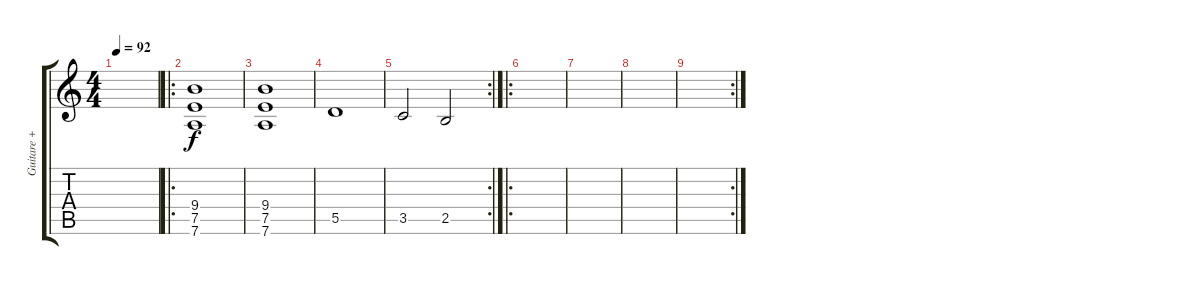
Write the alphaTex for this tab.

\track ("Guitare +" "Guitare +") {instrument distortionguitar}
\staff {score tabs}
\tuning (E4 B3 G3 D3 A2 D2) {hide}
\ts (4 4)
\tempo 92
\clef g2
\ks c
|
\ro
(9.4 7.5 7.6).1 |
(9.4 7.5 7.6).1 |
5.5.1 |
\rc 2
3.5.2 2.5.2 |
\ro
|
|
|
\rc 2
